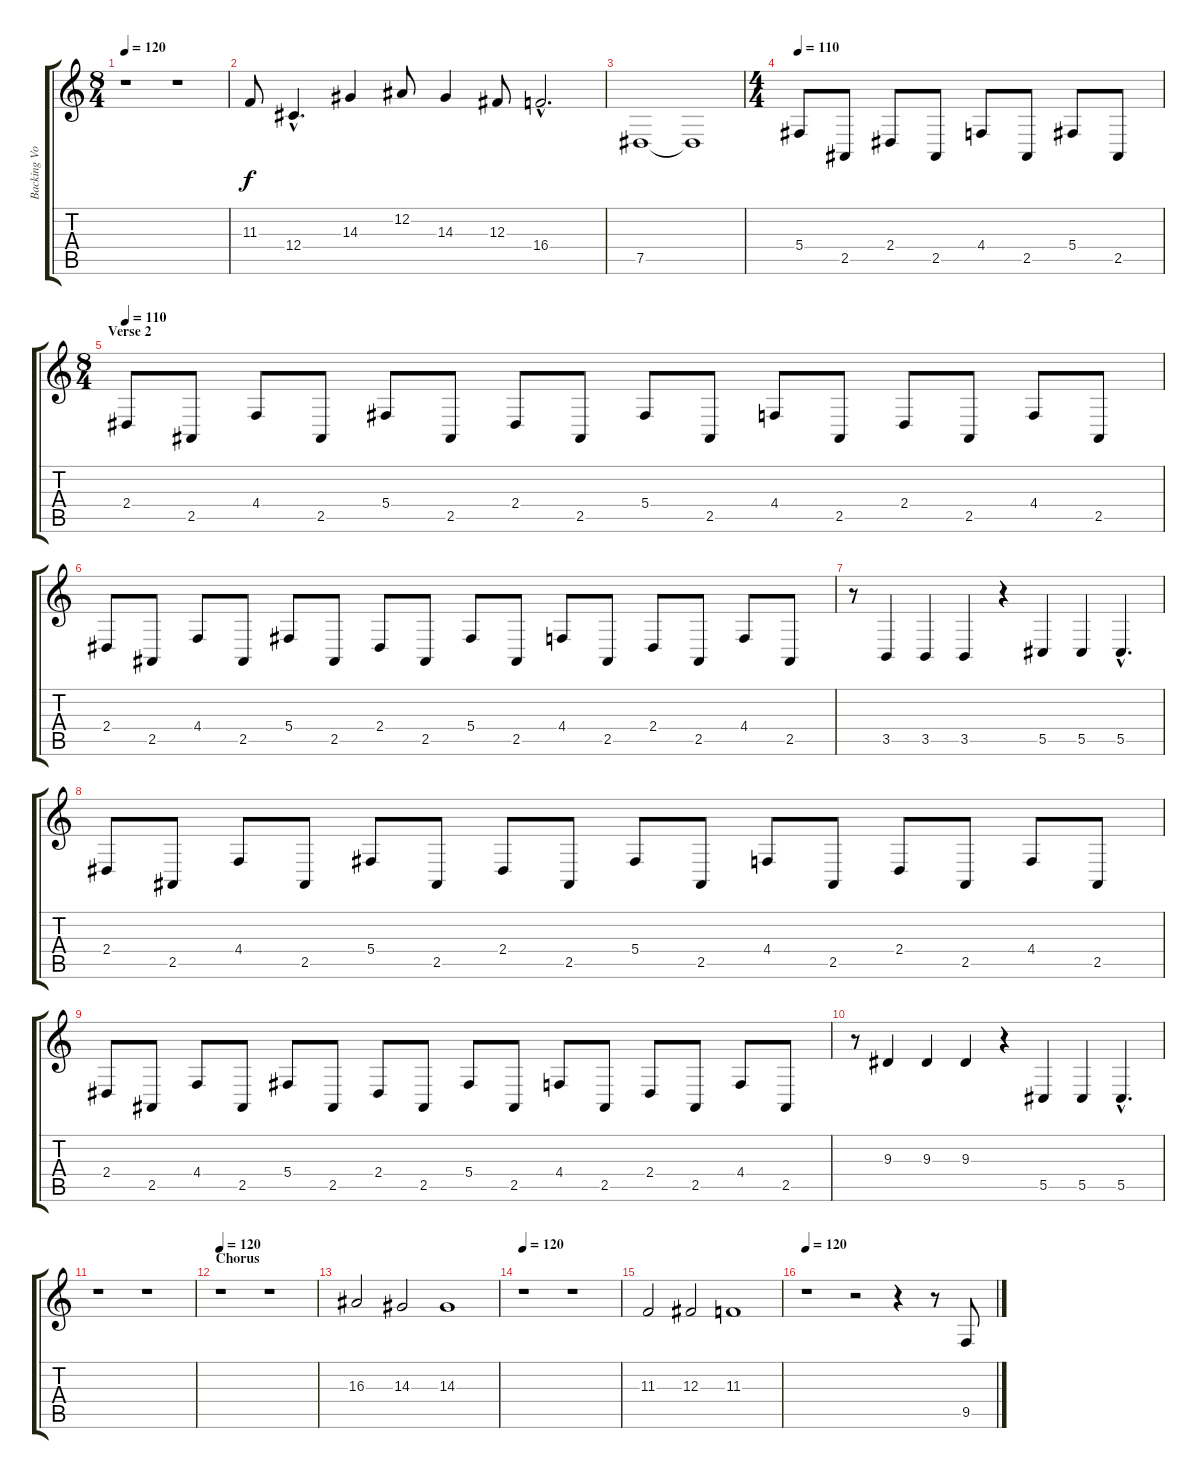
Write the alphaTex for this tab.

\track ("Backing Vocals/Piano" "Backing Vo") {instrument choiraahs}
\staff {score tabs}
\tuning (Eb4 Bb3 Gb3 Db3 Ab2 Eb2) {hide}
\ts (8 4)
\tempo 120
\clef g2
\ks c
r.1{dy f} r.1 |
11.3.8 12.4{hac}.4{d} 14.3.4 12.2.8 14.3.4 12.3.8 16.4{hac}.2{d} |
7.5.1 7.5{t}.1 |
\ts (4 4)
\tempo 110
5.4.8{instrument acousticgrandpiano} 2.5.8 2.4.8 2.5.8 4.4.8 2.5.8 5.4.8 2.5.8 |
\ts (8 4)
\section ("" "Verse 2")
\tempo 110
2.4.8{instrument acousticgrandpiano} 2.5.8 4.4.8 2.5.8 5.4.8 2.5.8 2.4.8 2.5.8 5.4.8 2.5.8 4.4.8 2.5.8 2.4.8 2.5.8 4.4.8 2.5.8 |
2.4.8{instrument acousticgrandpiano} 2.5.8 4.4.8 2.5.8 5.4.8 2.5.8 2.4.8 2.5.8 5.4.8 2.5.8 4.4.8 2.5.8 2.4.8 2.5.8 4.4.8 2.5.8 |
r.8{instrument choiraahs} 3.5.4 3.5.4 3.5.4 r.4 5.5.4 5.5.4 5.5{hac}.4{d} |
2.4.8{instrument acousticgrandpiano} 2.5.8 4.4.8 2.5.8 5.4.8 2.5.8 2.4.8 2.5.8 5.4.8 2.5.8 4.4.8 2.5.8 2.4.8 2.5.8 4.4.8 2.5.8 |
2.4.8{instrument acousticgrandpiano} 2.5.8 4.4.8 2.5.8 5.4.8 2.5.8 2.4.8 2.5.8 5.4.8 2.5.8 4.4.8 2.5.8 2.4.8 2.5.8 4.4.8 2.5.8 |
r.8{instrument choiraahs} 9.3.4 9.3.4 9.3.4 r.4 5.5.4 5.5.4 5.5{hac}.4{d} |
r.1 r.1 |
\section ("" "Chorus")
\tempo 120
r.1 r.1 |
16.3.2 14.3.2 14.3.1 |
\tempo 120
r.1 r.1 |
11.3.2 12.3.2 11.3.1 |
\tempo 120
r.1 r.2 r.4 r.8 9.5.8
